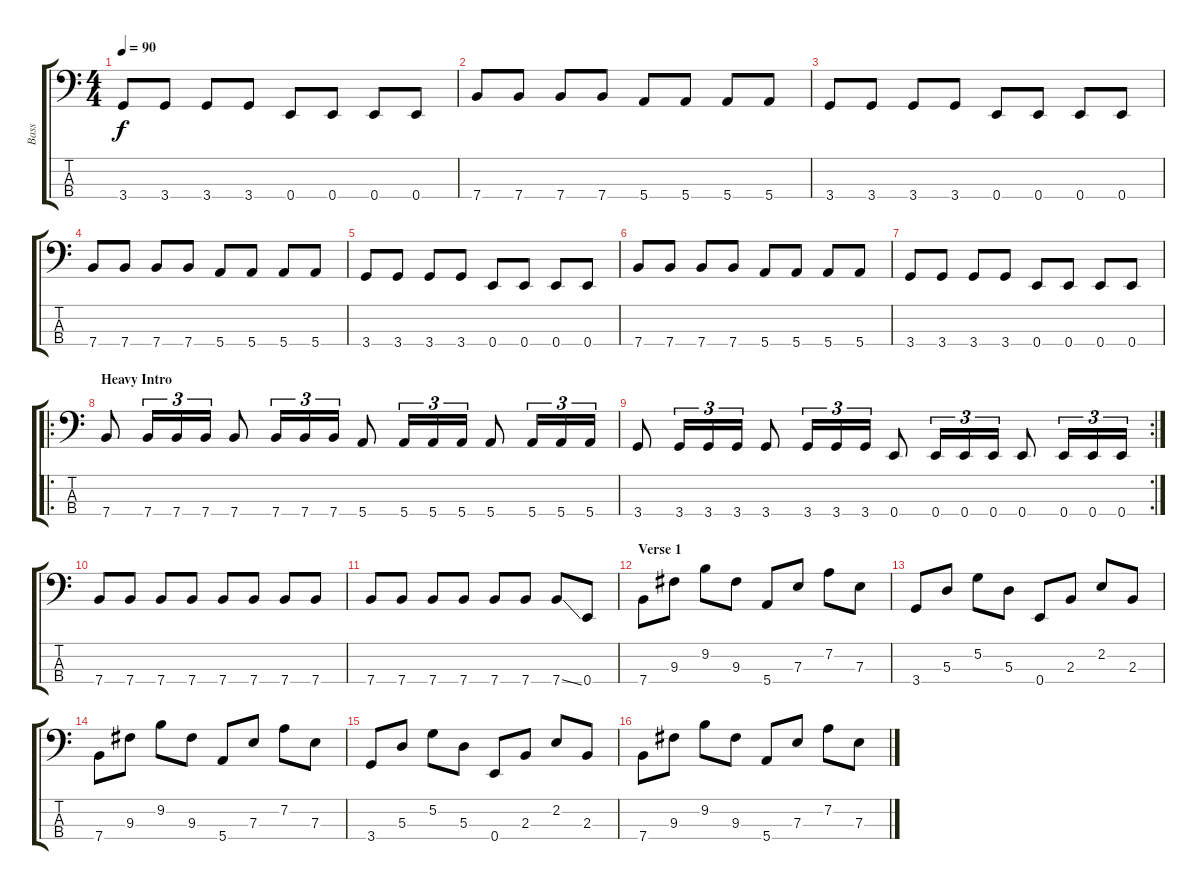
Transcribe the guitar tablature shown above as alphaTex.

\track ("Bass" "Bass") {instrument electricbasspick}
\staff {score tabs}
\tuning (G2 D2 A1 E1) {hide}
\ts (4 4)
\tempo 90
\clef f4
\ks c
3.4.8{dy f} 3.4.8 3.4.8 3.4.8 0.4.8 0.4.8 0.4.8 0.4.8 |
7.4.8 7.4.8 7.4.8 7.4.8 5.4.8 5.4.8 5.4.8 5.4.8 |
3.4.8 3.4.8 3.4.8 3.4.8 0.4.8 0.4.8 0.4.8 0.4.8 |
7.4.8 7.4.8 7.4.8 7.4.8 5.4.8 5.4.8 5.4.8 5.4.8 |
3.4.8 3.4.8 3.4.8 3.4.8 0.4.8 0.4.8 0.4.8 0.4.8 |
7.4.8 7.4.8 7.4.8 7.4.8 5.4.8 5.4.8 5.4.8 5.4.8 |
3.4.8 3.4.8 3.4.8 3.4.8 0.4.8 0.4.8 0.4.8 0.4.8 |
\ro
\section ("" "Heavy Intro")
7.4.8 7.4.16{tu (3 2)} 7.4.16{tu (3 2)} 7.4.16{tu (3 2)} 7.4.8 7.4.16{tu (3 2)} 7.4.16{tu (3 2)} 7.4.16{tu (3 2)} 5.4.8 5.4.16{tu (3 2)} 5.4.16{tu (3 2)} 5.4.16{tu (3 2)} 5.4.8 5.4.16{tu (3 2)} 5.4.16{tu (3 2)} 5.4.16{tu (3 2)} |
\rc 2
3.4.8 3.4.16{tu (3 2)} 3.4.16{tu (3 2)} 3.4.16{tu (3 2)} 3.4.8 3.4.16{tu (3 2)} 3.4.16{tu (3 2)} 3.4.16{tu (3 2)} 0.4.8 0.4.16{tu (3 2)} 0.4.16{tu (3 2)} 0.4.16{tu (3 2)} 0.4.8 0.4.16{tu (3 2)} 0.4.16{tu (3 2)} 0.4.16{tu (3 2)} |
7.4.8 7.4.8 7.4.8 7.4.8 7.4.8 7.4.8 7.4.8 7.4.8 |
7.4.8 7.4.8 7.4.8 7.4.8 7.4.8 7.4.8 7.4{ss}.8 0.4.8 |
\section ("" "Verse 1")
7.4.8 9.3.8 9.2.8 9.3.8 5.4.8 7.3.8 7.2.8 7.3.8 |
3.4.8 5.3.8 5.2.8 5.3.8 0.4.8 2.3.8 2.2.8 2.3.8 |
7.4.8 9.3.8 9.2.8 9.3.8 5.4.8 7.3.8 7.2.8 7.3.8 |
3.4.8 5.3.8 5.2.8 5.3.8 0.4.8 2.3.8 2.2.8 2.3.8 |
7.4.8 9.3.8 9.2.8 9.3.8 5.4.8 7.3.8 7.2.8 7.3.8
